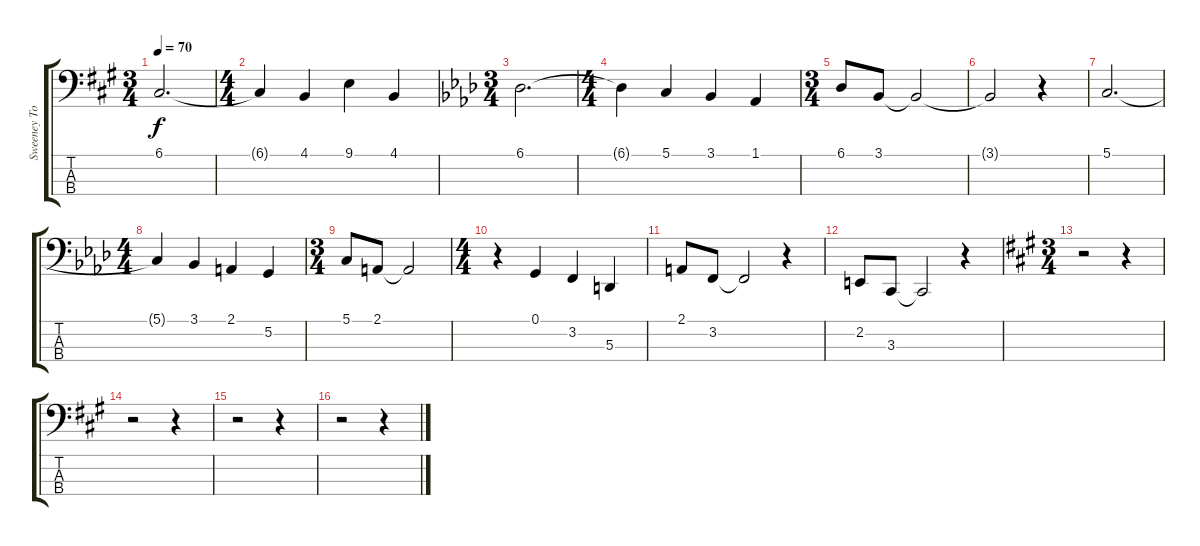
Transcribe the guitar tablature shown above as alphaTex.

\track ("Sweeney Todd" "Sweeney To") {instrument choiraahs}
\staff {score tabs}
\tuning (G2 D2 A1 E1) {hide}
\ts (3 4)
\tempo 70
\clef f4
\ks a
6.1.2{d dy f} |
\ts (4 4)
6.1{t}.4 4.1.4 9.1.4 4.1.4 |
\ts (3 4)
\ks ab
6.1.2{d} |
\ts (4 4)
6.1{t}.4 5.1.4 3.1.4 1.1.4 |
\ts (3 4)
6.1.8 3.1.8 3.1{t}.2 |
3.1{t}.2 r.4 |
5.1.2{d} |
\ts (4 4)
5.1{t}.4 3.1.4 2.1.4 5.2.4 |
\ts (3 4)
5.1.8 2.1.8 2.1{t}.2 |
\ts (4 4)
r.4 0.1.4 3.2.4 5.3.4 |
2.1.8 3.2.8 3.2{t}.2 r.4 |
2.2.8 3.3.8 3.3{t}.2 r.4 |
\ts (3 4)
\ks a
r.2 r.4 |
r.2 r.4 |
r.2 r.4 |
r.2 r.4
